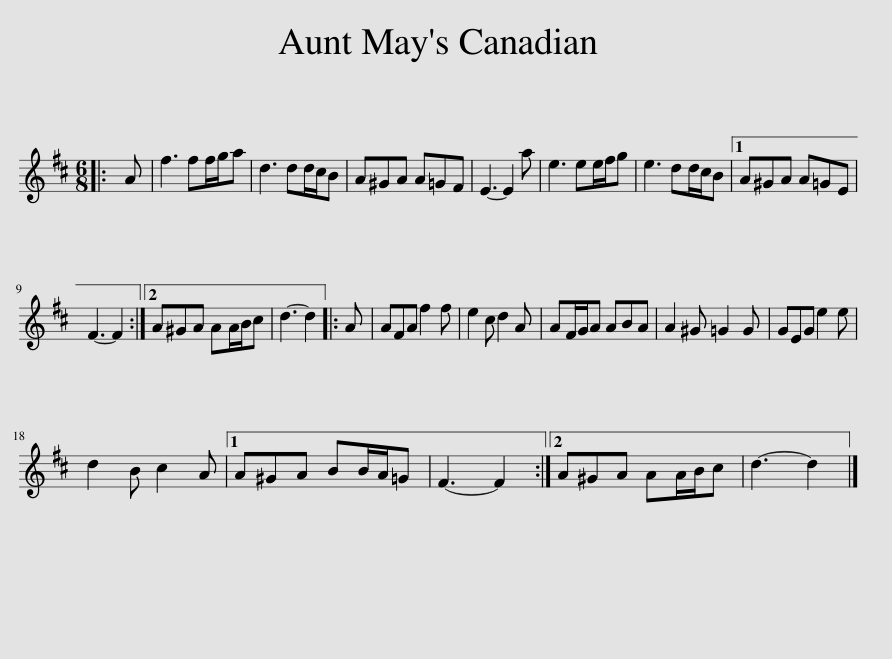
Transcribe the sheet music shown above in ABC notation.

X:1
L:1/8
M:6/8
I:linebreak $
K:D
V:1 treble
V:1
|: A | f3 ff/g/a | d3 dd/c/B | A^GA A=GF | E3- E2 a | %5
 e3 ee/f/g | e3 dd/c/B |1 A^GA A=GE |$ F3- F2 :|2 A^GA AA/B/c | %10
 d3- d2 |: A | AFA f2 f | e2 c d2 A | AF/G/A ABA | %15
 A2 ^G =G2 G | GEG e2 e |$ d2 B c2 A |1 A^GA BB/A/=G | F3- F2 :|2 %20
 A^GA AA/B/c | d3- d2 |] %22
